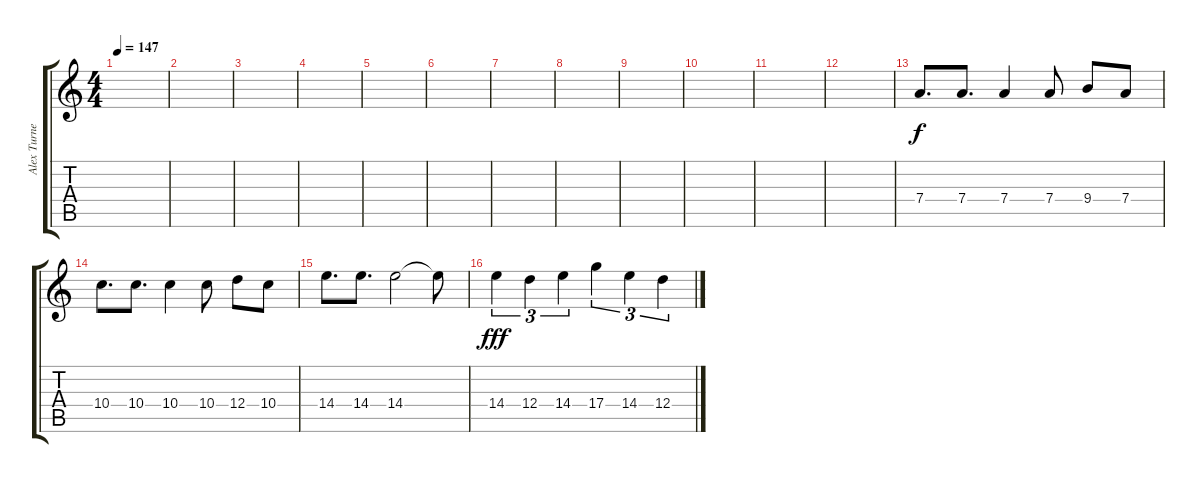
\track ("Alex Turner" "Alex Turne") {instrument distortionguitar}
\staff {score tabs}
\tuning (E4 B3 G3 D3 A2 E2) {hide}
\ts (4 4)
\tempo 147
\clef g2
\ks c
|
|
|
|
|
|
|
|
|
|
|
|
7.4.8{d} 7.4.8{d} 7.4.4 7.4.8 9.4.8 7.4.8 |
10.4.8{d} 10.4.8{d} 10.4.4 10.4.8 12.4.8 10.4.8 |
14.4.8{d} 14.4.8{d} 14.4.2 14.4{t}.8{dy f} |
14.4.4{tu (3 2) dy fff} 12.4.4{tu (3 2)} 14.4.4{tu (3 2)} 17.4.4{tu (3 2)} 14.4.4{tu (3 2)} 12.4.4{tu (3 2)}
